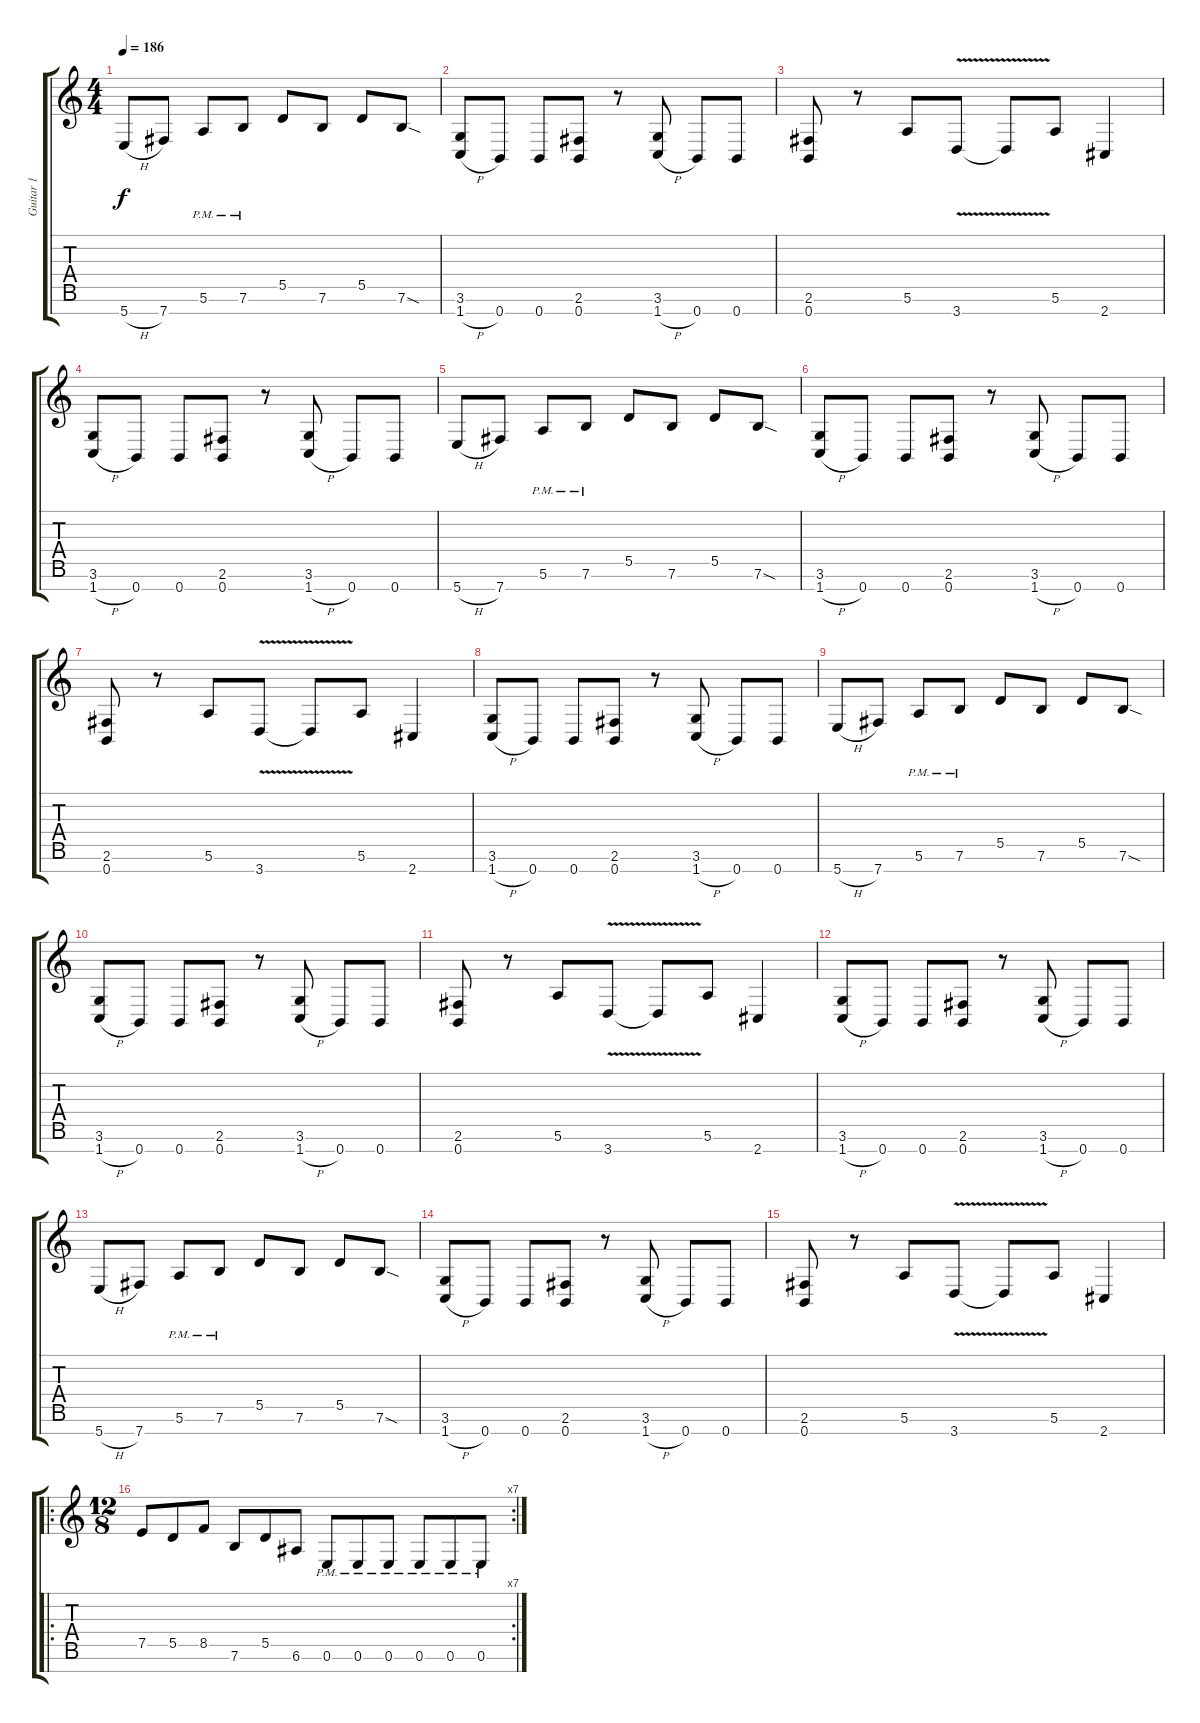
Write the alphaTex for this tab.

\track ("Guitar 1" "Guitar 1") {instrument distortionguitar}
\staff {score tabs}
\tuning (E4 B3 G3 D3 A2 E2 B1) {hide}
\ts (4 4)
\tempo 186
\clef g2
\ks c
5.7{h}.8{dy f} 7.7.8 5.6{pm}.8 7.6{pm}.8 5.5.8 7.6.8 5.5.8 7.6{sod}.8 |
(3.6 1.7{h}).8 0.7.8 0.7.8 (2.6 0.7).8 r.8 (3.6 1.7{h}).8 0.7.8 0.7.8 |
(2.6 0.7).8 r.8 5.6.8 3.7{v}.8 3.7{t}.8 5.6.8 2.7.4 |
(3.6 1.7{h}).8 0.7.8 0.7.8 (2.6 0.7).8 r.8 (3.6 1.7{h}).8 0.7.8 0.7.8 |
5.7{h}.8 7.7.8 5.6{pm}.8 7.6{pm}.8 5.5.8 7.6.8 5.5.8 7.6{sod}.8 |
(3.6 1.7{h}).8 0.7.8 0.7.8 (2.6 0.7).8 r.8 (3.6 1.7{h}).8 0.7.8 0.7.8 |
(2.6 0.7).8 r.8 5.6.8 3.7{v}.8 3.7{t}.8 5.6.8 2.7.4 |
(3.6 1.7{h}).8 0.7.8 0.7.8 (2.6 0.7).8 r.8 (3.6 1.7{h}).8 0.7.8 0.7.8 |
5.7{h}.8 7.7.8 5.6{pm}.8 7.6{pm}.8 5.5.8 7.6.8 5.5.8 7.6{sod}.8 |
(3.6 1.7{h}).8 0.7.8 0.7.8 (2.6 0.7).8 r.8 (3.6 1.7{h}).8 0.7.8 0.7.8 |
(2.6 0.7).8 r.8 5.6.8 3.7{v}.8 3.7{t}.8 5.6.8 2.7.4 |
(3.6 1.7{h}).8 0.7.8 0.7.8 (2.6 0.7).8 r.8 (3.6 1.7{h}).8 0.7.8 0.7.8 |
5.7{h}.8 7.7.8 5.6{pm}.8 7.6{pm}.8 5.5.8 7.6.8 5.5.8 7.6{sod}.8 |
(3.6 1.7{h}).8 0.7.8 0.7.8 (2.6 0.7).8 r.8 (3.6 1.7{h}).8 0.7.8 0.7.8 |
(2.6 0.7).8 r.8 5.6.8 3.7{v}.8 3.7{t}.8 5.6.8 2.7.4 |
\ro
\rc 7
\ts (12 8)
7.5.8 5.5.8 8.5.8 7.6.8 5.5.8 6.6.8 0.6{pm}.8 0.6{pm}.8 0.6{pm}.8 0.6{pm}.8 0.6{pm}.8 0.6{pm}.8
